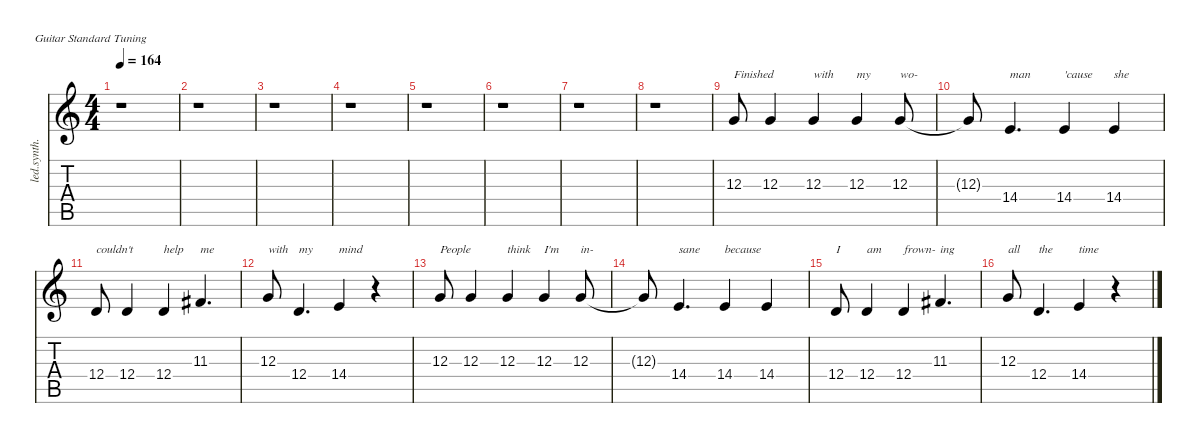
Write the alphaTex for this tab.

\defaultSystemsLayout 4
\hideDynamics
\bracketExtendMode nobrackets
\track ("Ozzy" "led.synth.") {instrument lead6voice}
\staff {score tabs}
\tuning (E4 B3 G3 D3 A2 E2)
\ts (4 4)
\tempo 164
\clef g2
\ks c
r.1{dy f instrument lead6voice beam Down} |
r.1{beam Down} |
r.1{beam Down} |
r.1{beam Down} |
r.1{beam Down} |
r.1{beam Down} |
r.1{beam Down} |
r.1{beam Down} |
12.3.8{txt "Finished" beam Up} 12.3.4{beam Up} 12.3.4{txt "with" beam Up} 12.3.4{txt "my" beam Up} 12.3.8{txt "wo-" beam Up} |
12.3{t}.8{beam Up} 14.4.4{d txt "man" beam Up} 14.4.4{txt "'cause" beam Up} 14.4.4{txt "she" beam Up} |
12.4.8{txt "couldn't" beam Up} 12.4.4{beam Up} 12.4.4{txt "help" beam Up} 11.3{acc #}.4{d txt "me" beam Up} |
12.3.8{txt "with" beam Up} 12.4.4{d txt "my" beam Up} 14.4.4{txt "mind" beam Up} r.4{beam Down} |
12.3.8{txt "People" beam Up} 12.3.4{beam Up} 12.3.4{txt "think" beam Up} 12.3.4{txt "I'm" beam Up} 12.3.8{txt "in-" beam Up} |
12.3{t}.8{beam Up} 14.4.4{d txt "sane" beam Up} 14.4.4{txt "because" beam Up} 14.4.4{beam Up} |
12.4.8{txt "I" beam Up} 12.4.4{txt "am" beam Up} 12.4.4{txt "frown-" beam Up} 11.3{acc #}.4{d txt "ing" beam Up} |
12.3.8{txt "all" beam Up} 12.4.4{d txt "the" beam Up} 14.4.4{txt "time" beam Up} r.4{beam Down}
